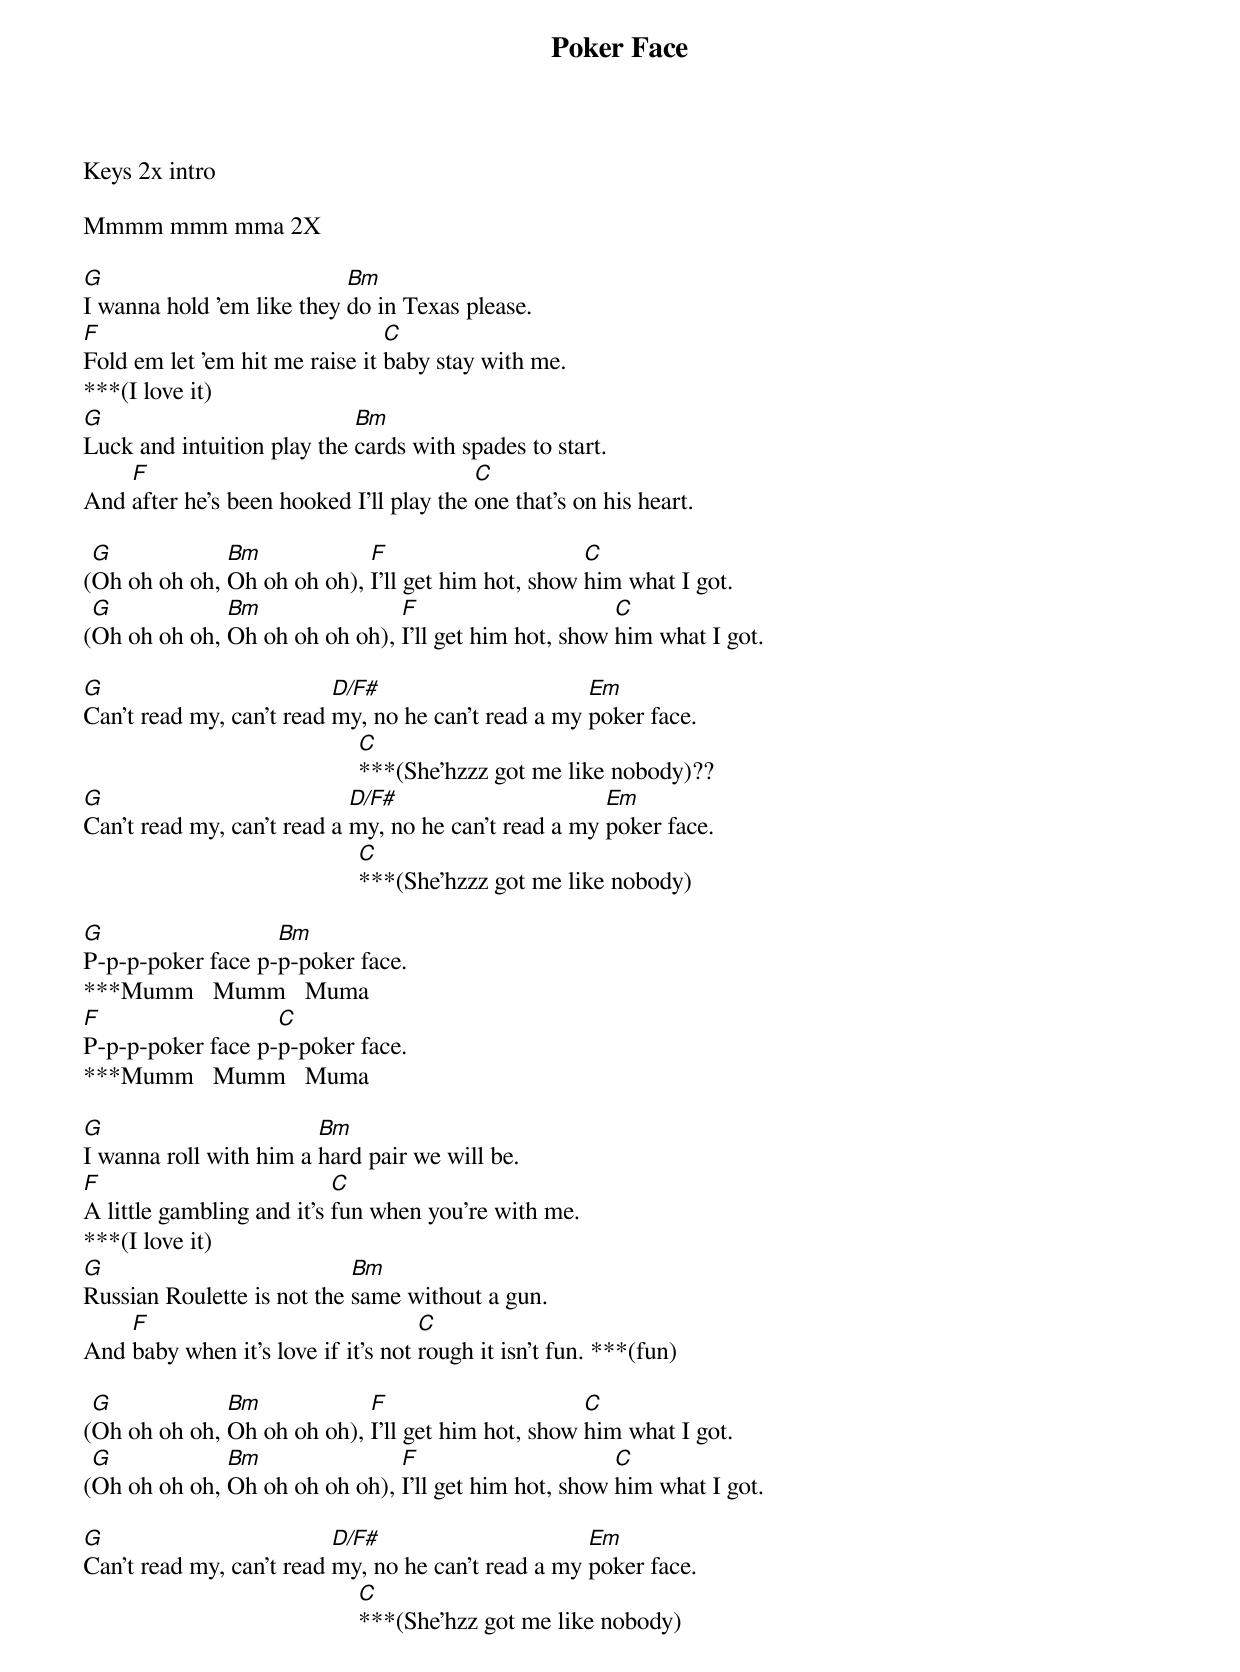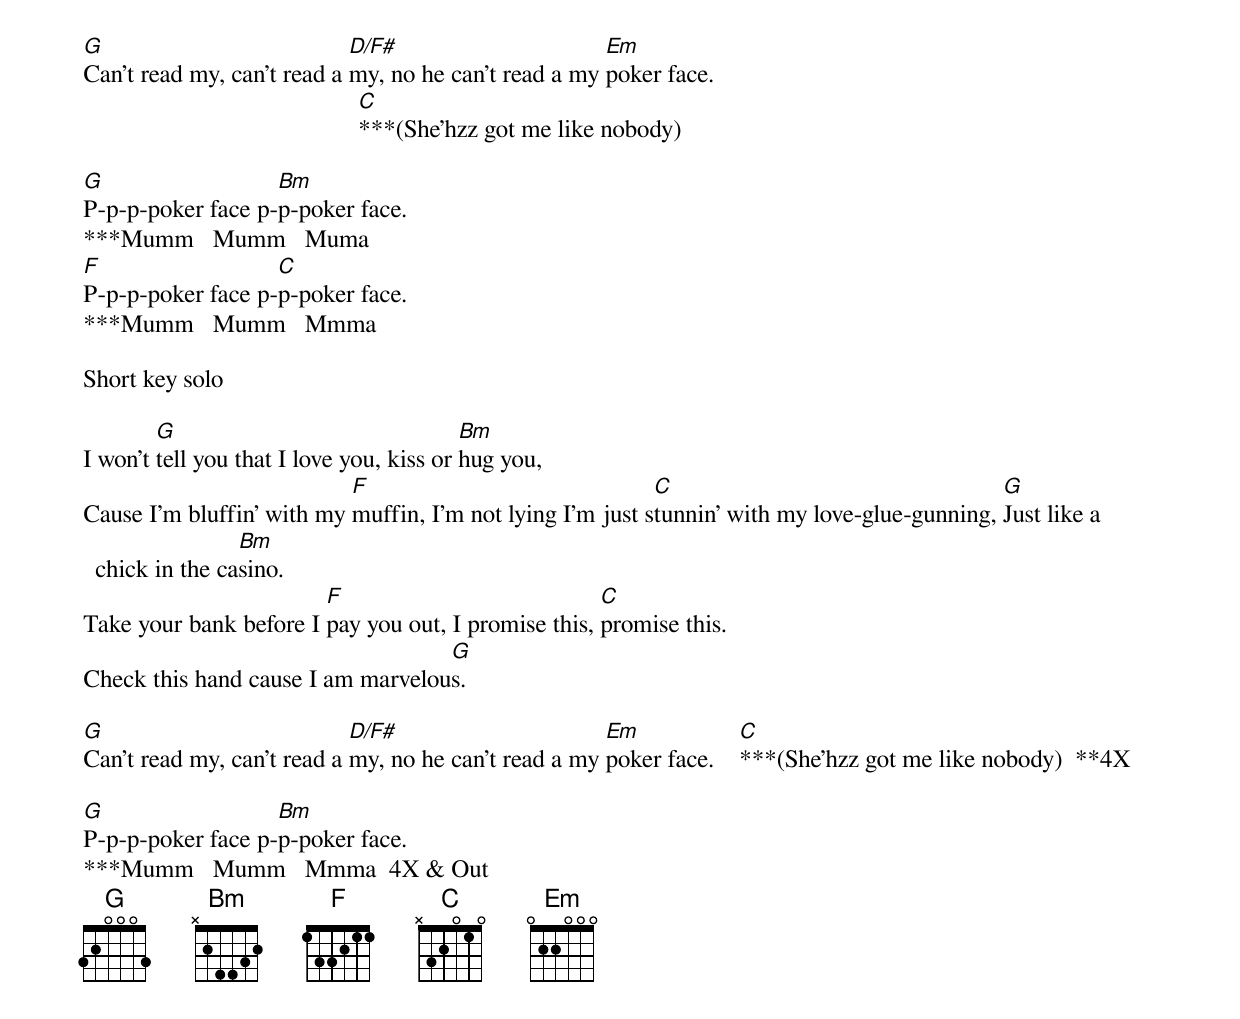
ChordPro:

{title:Poker Face}

Keys 2x intro

Mmmm mmm mma 2X

[G]I wanna hold 'em like they [Bm]do in Texas please.
[F]Fold em let 'em hit me raise it [C]baby stay with me.
***(I love it)
[G]Luck and intuition play the [Bm]cards with spades to start.
And [F]after he's been hooked I'll play the [C]one that's on his heart.

([G]Oh oh oh oh, [Bm]Oh oh oh oh), [F]I'll get him hot, show [C]him what I got.
([G]Oh oh oh oh, [Bm]Oh oh oh oh oh), [F]I'll get him hot, show [C]him what I got.

[G]Can't read my, can't read [D/F#]my, no he can't read a my [Em]poker face.
                                            [C]***(She'hzzz got me like nobody)??
[G]Can't read my, can't read a [D/F#]my, no he can't read a my [Em]poker face.
                                            [C]***(She'hzzz got me like nobody)

[G]P-p-p-poker face p-[Bm]p-poker face.
***Mumm   Mumm   Muma
[F]P-p-p-poker face p-[C]p-poker face.
***Mumm   Mumm   Muma

[G]I wanna roll with him a [Bm]hard pair we will be.
[F]A little gambling and it's [C]fun when you're with me.
***(I love it)
[G]Russian Roulette is not the [Bm]same without a gun.
And [F]baby when it's love if it's not [C]rough it isn't fun. ***(fun)

([G]Oh oh oh oh, [Bm]Oh oh oh oh), [F]I'll get him hot, show [C]him what I got.
([G]Oh oh oh oh, [Bm]Oh oh oh oh oh), [F]I'll get him hot, show [C]him what I got.

[G]Can't read my, can't read [D/F#]my, no he can't read a my [Em]poker face.
                                            [C]***(She'hzz got me like nobody)
[G]Can't read my, can't read a [D/F#]my, no he can't read a my [Em]poker face.
                                            [C]***(She'hzz got me like nobody)

[G]P-p-p-poker face p-[Bm]p-poker face.
***Mumm   Mumm   Muma
[F]P-p-p-poker face p-[C]p-poker face.
***Mumm   Mumm   Mmma

Short key solo

I won't [G]tell you that I love you, kiss or [Bm]hug you,
Cause I'm bluffin' with my [F]muffin, I'm not lying I'm just s[C]tunnin' with my love-glue-gunning, [G]Just like a chick in the ca[Bm]sino.
Take your bank before I [F]pay you out, I promise this, [C]promise this.
Check this hand cause I am marvelou[G]s.

[G]Can't read my, can't read a [D/F#]my, no he can't read a my [Em]poker face.    [C]***(She'hzz got me like nobody)  **4X

[G]P-p-p-poker face p-[Bm]p-poker face.
***Mumm   Mumm   Mmma  4X & Out
